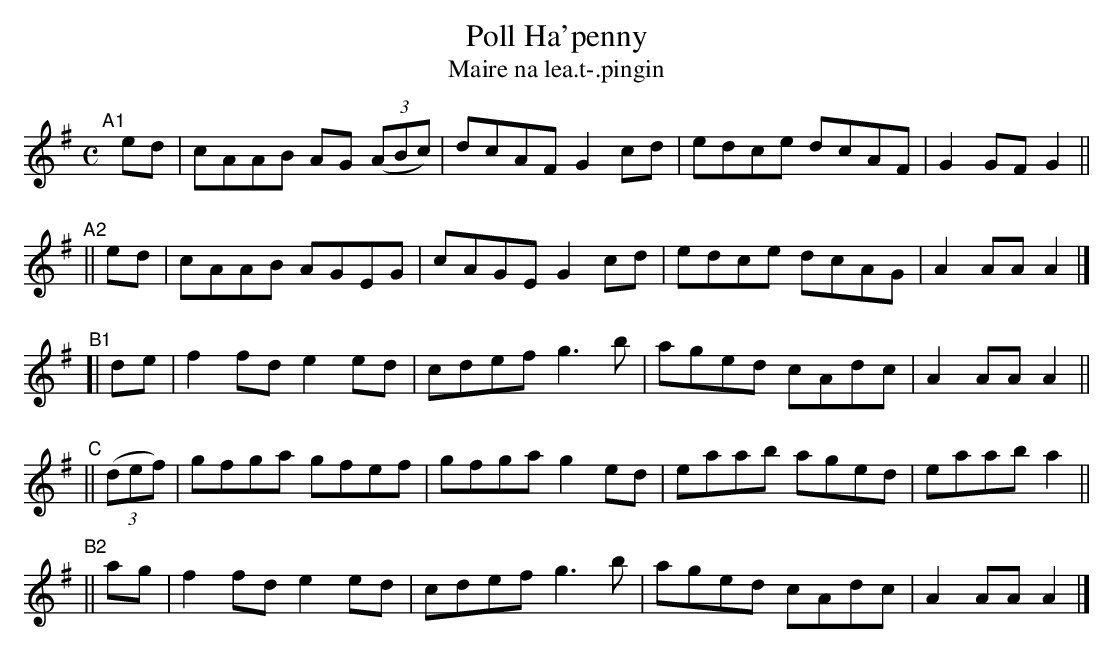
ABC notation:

X:1
T: Poll Ha'penny
T: Maire na lea\.t-\.pingin
M: C
L: 1/8
K: Ador	% A major in MoI
"^A1"[|]ed | cAAB AG (3(ABc) | dcAF G2cd | edce dcAF | G2GF G2 ||
"^A2"|| ed | cAAB AGEG | cAGE G2cd | edce dcAG | A2AA A2 |]
"^B1"[| de | f2fd e2ed | cdef g3b | aged cAdc | A2AA A2 ||
 "^C"|| (3(def) | gfga gfef | gfga g2ed | eaab aged | eaab a2 ||
"^B2"|| ag | f2fd e2ed | cdef g3b | aged cAdc | A2AA A2 |]
